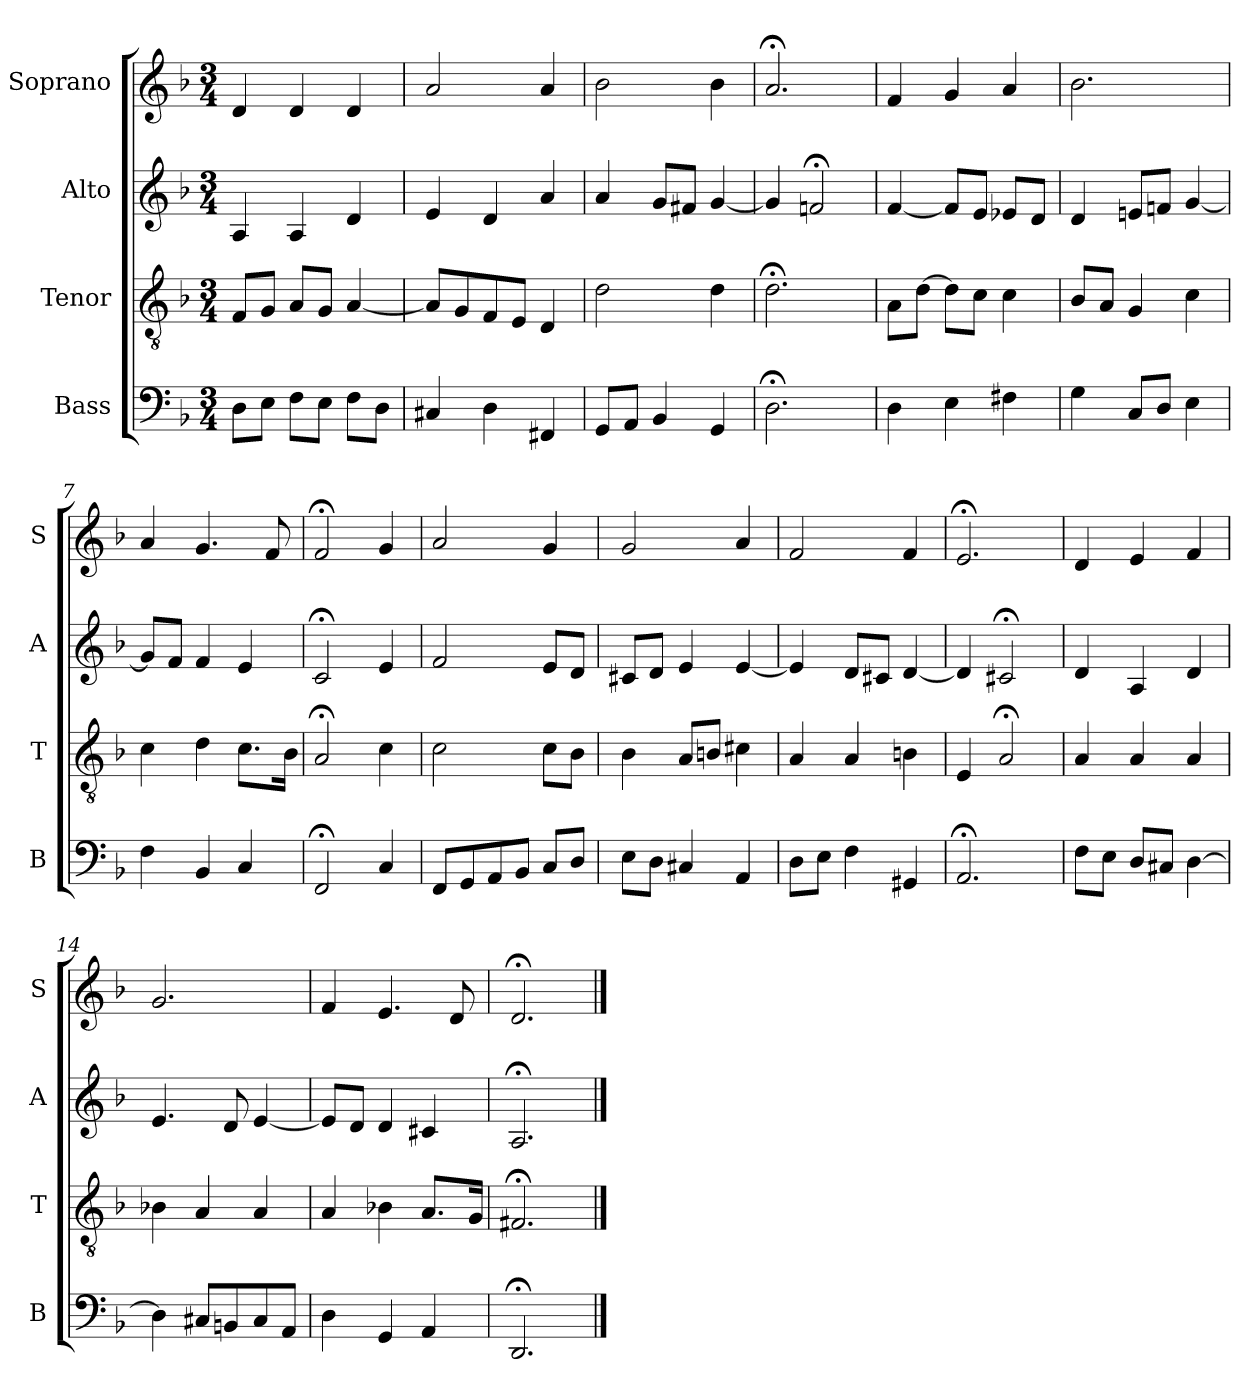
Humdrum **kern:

**kern	**kern	**kern	**kern
*part4	*part3	*part2	*part1
*staff4	*staff3	*staff2	*staff1
*I"Bass	*I"Tenor	*I"Alto	*I"Soprano
*I'B	*I'T	*I'A	*I'S
*clefF4	*clefGv2	*clefG2	*clefG2
*k[b-]	*k[b-]	*k[b-]	*k[b-]
*d:	*d:	*d:	*d:
*M3/4	*M3/4	*M3/4	*M3/4
*MM100	*MM100	*MM100	*MM100
=1	=1	=1	=1
8DL	8FL	4A	4d
8EJ	8GJ	.	.
8FL	8AL	4A	4d
8EJ	8GJ	.	.
8FL	[4A	4d	4d
8DJ	.	.	.
=2	=2	=2	=2
4C#X	8AL]	4e	2a
.	8G	.	.
4D	8F	4d	.
.	8EJ	.	.
4FF#X	4D	4a	4a
=3	=3	=3	=3
8GGL	2d	4a	2b-
8AAJ	.	.	.
4BB-	.	8gL	.
.	.	8f#XJ	.
4GG	4d	[4g	4b-
=4	=4	=4	=4
2.D;<	2.d;<	4g]	2.a;<
.	.	2fn;<	.
=5	=5	=5	=5
4D	8AL	[4f	4f
.	[8dJ	.	.
4E	8dL]	8fL]	4g
.	8cJ	8eJ	.
4F#X	4c	8e-XL	4a
.	.	8dJ	.
=6	=6	=6	=6
4G	8B-L	4d	2.b-
.	8AJ	.	.
8CL	4G	8enL	.
8DJ	.	8fnJ	.
4E	4c	[4g	.
=7	=7	=7	=7
4F	4c	8gL]	4a
.	.	8fJ	.
4BB-	4d	4f	4.g
4C	8.cL	4e	.
.	.	.	8f
.	16B-Jk	.	.
=8	=8	=8	=8
2FF;<	2A;<	2c;<	2f;<
4C	4c	4e	4g
=9	=9	=9	=9
8FFL	2c	2f	2a
8GG	.	.	.
8AA	.	.	.
8BB-J	.	.	.
8CL	8cL	8eL	4g
8DJ	8B-J	8dJ	.
=10	=10	=10	=10
8EL	4B-	8c#XL	2g
8DJ	.	8dJ	.
4C#X	8AL	4e	.
.	8BnJ	.	.
4AA	4c#X	[4e	4a
=11	=11	=11	=11
8DL	4A	4e]	2f
8EJ	.	.	.
4F	4A	8dL	.
.	.	8c#XJ	.
4GG#X	4Bn	[4d	4f
=12	=12	=12	=12
2.AA;<	4E	4d]	2.e;<
.	2A;<	2c#X;<	.
=13	=13	=13	=13
8FL	4A	4d	4d
8EJ	.	.	.
8DL	4A	4A	4e
8C#XJ	.	.	.
[4D	4A	4d	4f
=14	=14	=14	=14
4D]	4B-X	4.e	2.g
8C#XL	4A	.	.
8BBn	.	8d	.
8C#	4A	[4e	.
8AAJ	.	.	.
=15	=15	=15	=15
4D	4A	8eL]	4f
.	.	8dJ	.
4GG	4B-X	4d	4.e
4AA	8.AL	4c#X	.
.	.	.	8d
.	16GJk	.	.
=16	=16	=16	=16
2.DD;<	2.F#X;<	2.A;<	2.d;<
==	==	==	==
*-	*-	*-	*-
